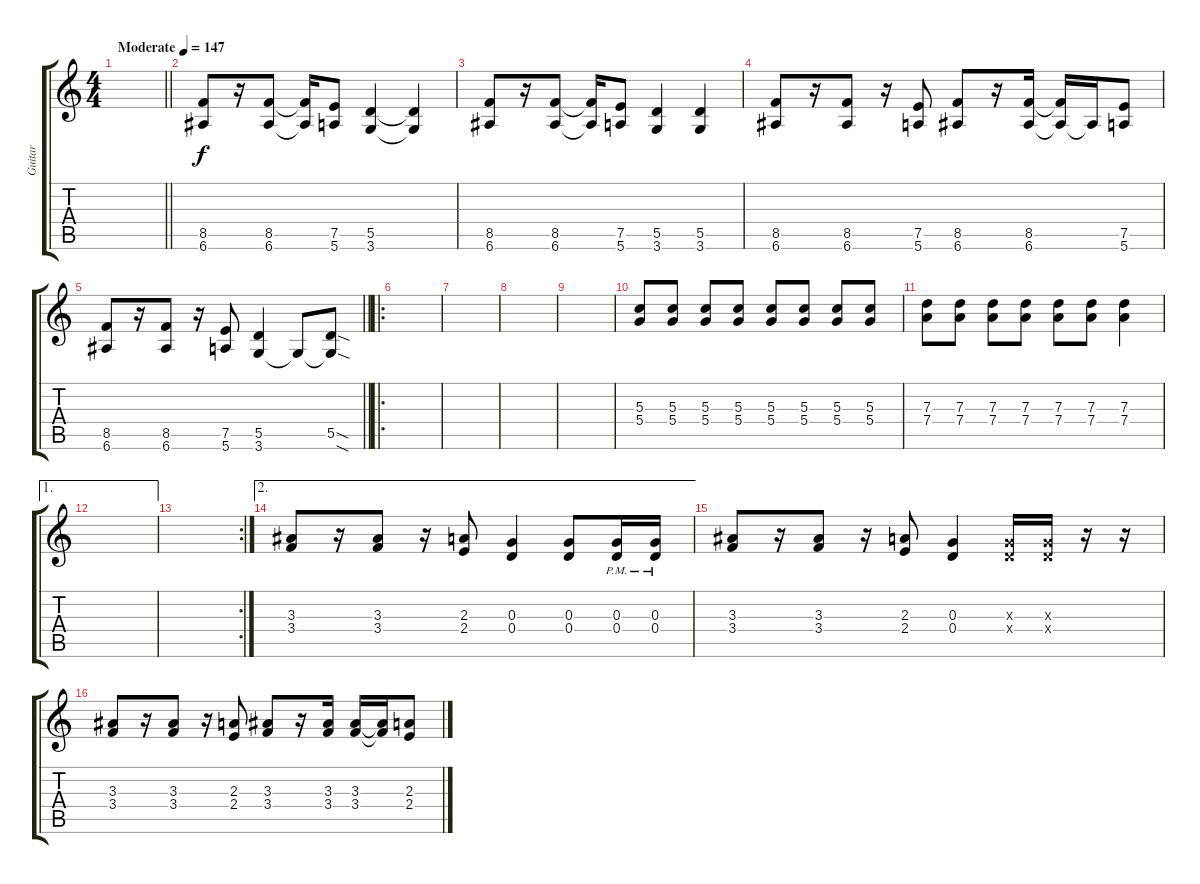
\track ("Guitar" "Guitar") {instrument distortionguitar}
\staff {score tabs}
\tuning (E4 B3 G3 D3 A2 E2) {hide}
\ts (4 4)
\tempo (147 "Moderate")
\clef g2
\barLineRight lightlight
\ks c
|
(8.5 6.6).8 r.16 (8.5 6.6).8 (8.5{t} 6.6{t}).16 (7.5 5.6).8 (5.5 3.6).4 (5.5{t} 3.6{t}).4 |
(8.5 6.6).8 r.16 (8.5 6.6).8 (8.5{t} 6.6{t}).16 (7.5 5.6).8 (5.5 3.6).4 (5.5 3.6).4 |
(8.5 6.6).8 r.16 (8.5 6.6).8 r.16 (7.5 5.6).8 (8.5 6.6).8 r.16 (8.5 6.6).16 (8.5{t} 6.6{t}).16 6.6{t}.16 (7.5 5.6).8 |
\barLineRight lightlight
(8.5 6.6).8 r.16 (8.5 6.6).8 r.16 (7.5 5.6).8 (5.5 3.6).4 3.6{t}.8 (5.5{sod} 3.6{sod t}).8 |
\ro
|
|
|
|
(5.3 5.4).8 (5.3 5.4).8 (5.3 5.4).8 (5.3 5.4).8 (5.3 5.4).8 (5.3 5.4).8 (5.3 5.4).8 (5.3 5.4).8 |
(7.3 7.4).8 (7.3 7.4).8 (7.3 7.4).8 (7.3 7.4).8 (7.3 7.4).8 (7.3 7.4).8 (7.3 7.4).4 |
\ae 1
|
\rc 2
|
\ae 2
(3.3 3.4).8 r.16 (3.3 3.4).8 r.16 (2.3 2.4).8 (0.3 0.4).4 (0.3 0.4).8 (0.3{pm} 0.4{pm}).16 (0.3{pm} 0.4{pm}).16 |
(3.3 3.4).8 r.16 (3.3 3.4).8 r.16 (2.3 2.4).8 (0.3 0.4).4 (0.3{x} 0.4{x}).16 (0.3{x} 0.4{x}).16 r.16 r.16 |
(3.3 3.4).8 r.16 (3.3 3.4).8 r.16 (2.3 2.4).8 (3.3 3.4).8 r.16 (3.3 3.4).16 (3.3 3.4).16 (3.3{t} 3.4{t}).16 (2.3 2.4).8
